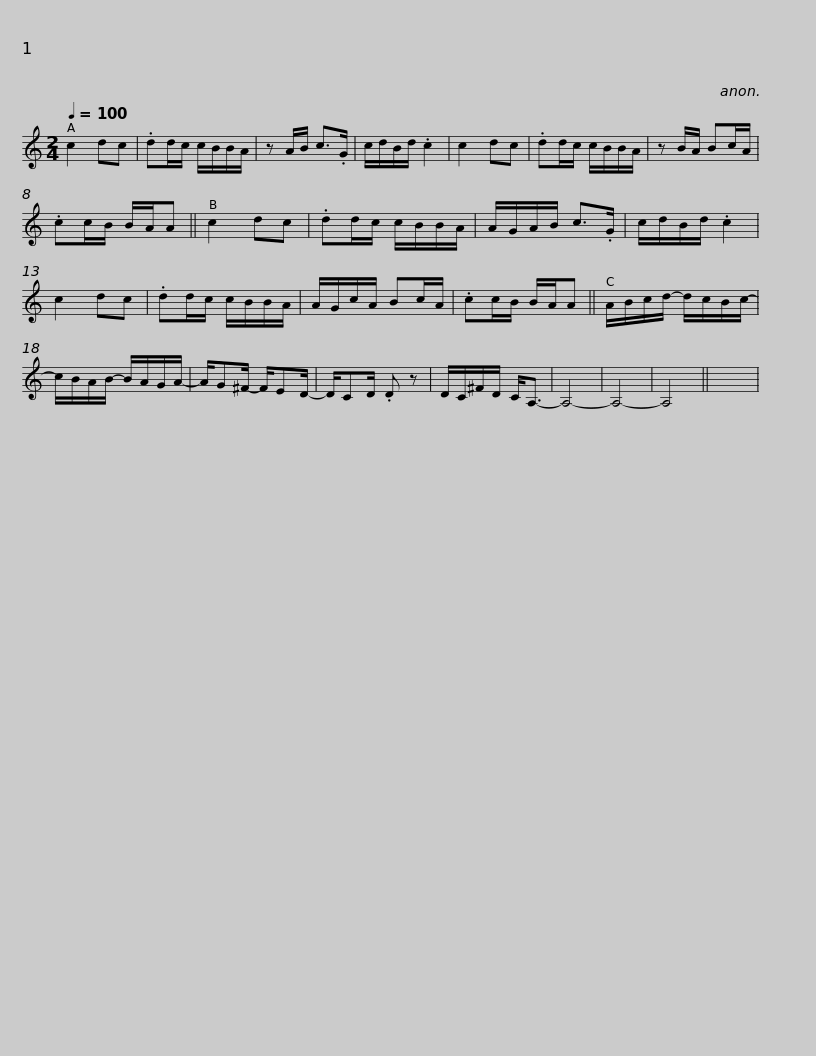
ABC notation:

X:1
L:1/8
Q:1/4=100
M:2/4
I:linebreak $
K:C
V:1 treble
V:1
 c2 dc | .dd/c/ c/B/B/A/ | z A/B/ c>.G | c/d/B/d/ .c2 | c2 dc | %5
 .dd/c/ c/B/B/A/ | z B/A/ Bc/A/ | .cc/B/ B/A/A || c2 dc |$ .dd/c/ c/B/B/A/ | %10
 A/G/A/B/ c>.G | c/d/B/d/ .c2 | c2 dc | .dd/c/ c/B/B/A/ | A/G/c/A/ Bc/A/ | %15
 .cc/B/ B/A/A || A/B/c/d/- d/c/B/c/- |$ c/B/A/B/- B/A/G/A/- | A/G^F/- F/ED/- | D/CD/ .D z | %20
 D/C/^F/D/ C<A,- | A,4- | A,4- | A,4 || x4 | %25
